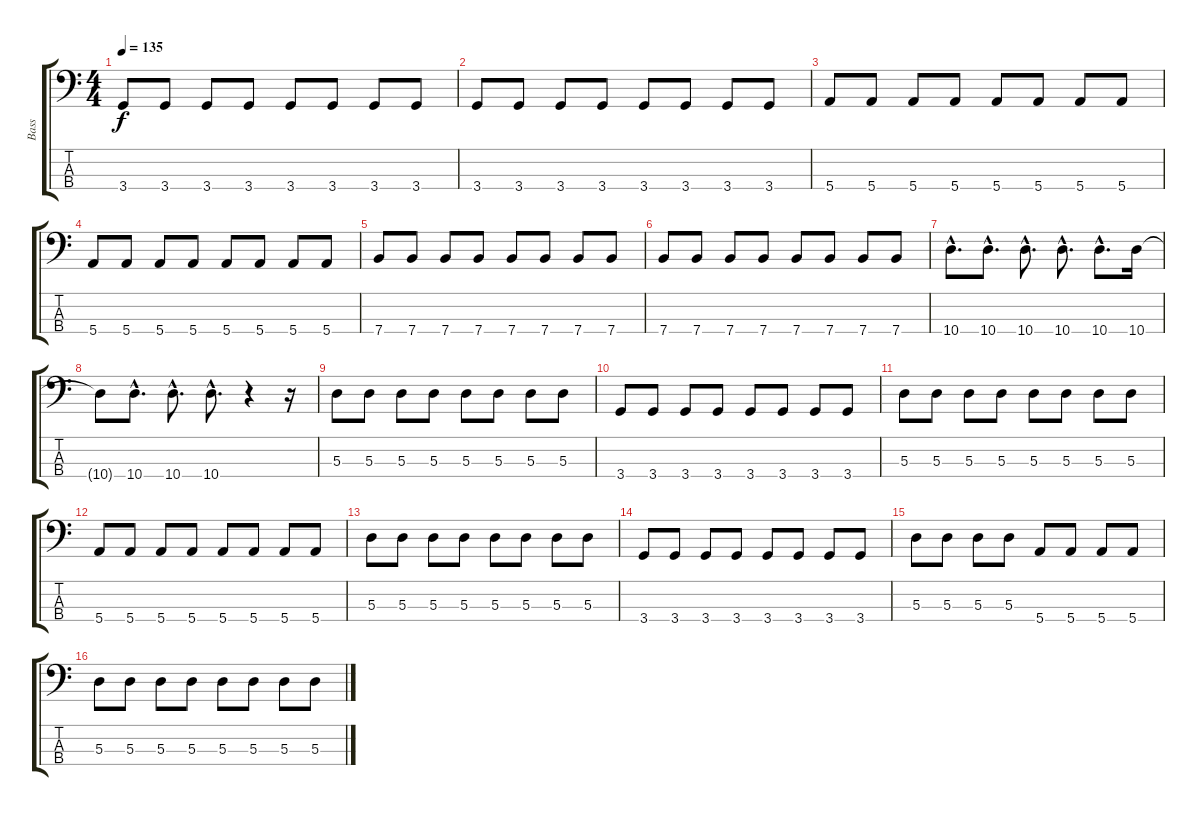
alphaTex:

\track ("Bass" "Bass") {instrument electricbassfinger}
\staff {score tabs}
\tuning (G2 D2 A1 E1) {hide}
\ts (4 4)
\tempo 135
\clef f4
\ks c
3.4.8{dy f} 3.4.8 3.4.8 3.4.8 3.4.8 3.4.8 3.4.8 3.4.8 |
3.4.8 3.4.8 3.4.8 3.4.8 3.4.8 3.4.8 3.4.8 3.4.8 |
5.4.8 5.4.8 5.4.8 5.4.8 5.4.8 5.4.8 5.4.8 5.4.8 |
5.4.8 5.4.8 5.4.8 5.4.8 5.4.8 5.4.8 5.4.8 5.4.8 |
7.4.8 7.4.8 7.4.8 7.4.8 7.4.8 7.4.8 7.4.8 7.4.8 |
7.4.8 7.4.8 7.4.8 7.4.8 7.4.8 7.4.8 7.4.8 7.4.8 |
10.4{hac}.8{d} 10.4{hac}.8{d} 10.4{hac}.8{d} 10.4{hac}.8{d} 10.4{hac}.8{d} 10.4.16 |
10.4{t}.8 10.4{hac}.8{d} 10.4{hac}.8{d} 10.4{hac}.8{d} r.4 r.16 |
5.3.8 5.3.8 5.3.8 5.3.8 5.3.8 5.3.8 5.3.8 5.3.8 |
3.4.8 3.4.8 3.4.8 3.4.8 3.4.8 3.4.8 3.4.8 3.4.8 |
5.3.8 5.3.8 5.3.8 5.3.8 5.3.8 5.3.8 5.3.8 5.3.8 |
5.4.8 5.4.8 5.4.8 5.4.8 5.4.8 5.4.8 5.4.8 5.4.8 |
5.3.8 5.3.8 5.3.8 5.3.8 5.3.8 5.3.8 5.3.8 5.3.8 |
3.4.8 3.4.8 3.4.8 3.4.8 3.4.8 3.4.8 3.4.8 3.4.8 |
5.3.8 5.3.8 5.3.8 5.3.8 5.4.8 5.4.8 5.4.8 5.4.8 |
5.3.8 5.3.8 5.3.8 5.3.8 5.3.8 5.3.8 5.3.8 5.3.8
